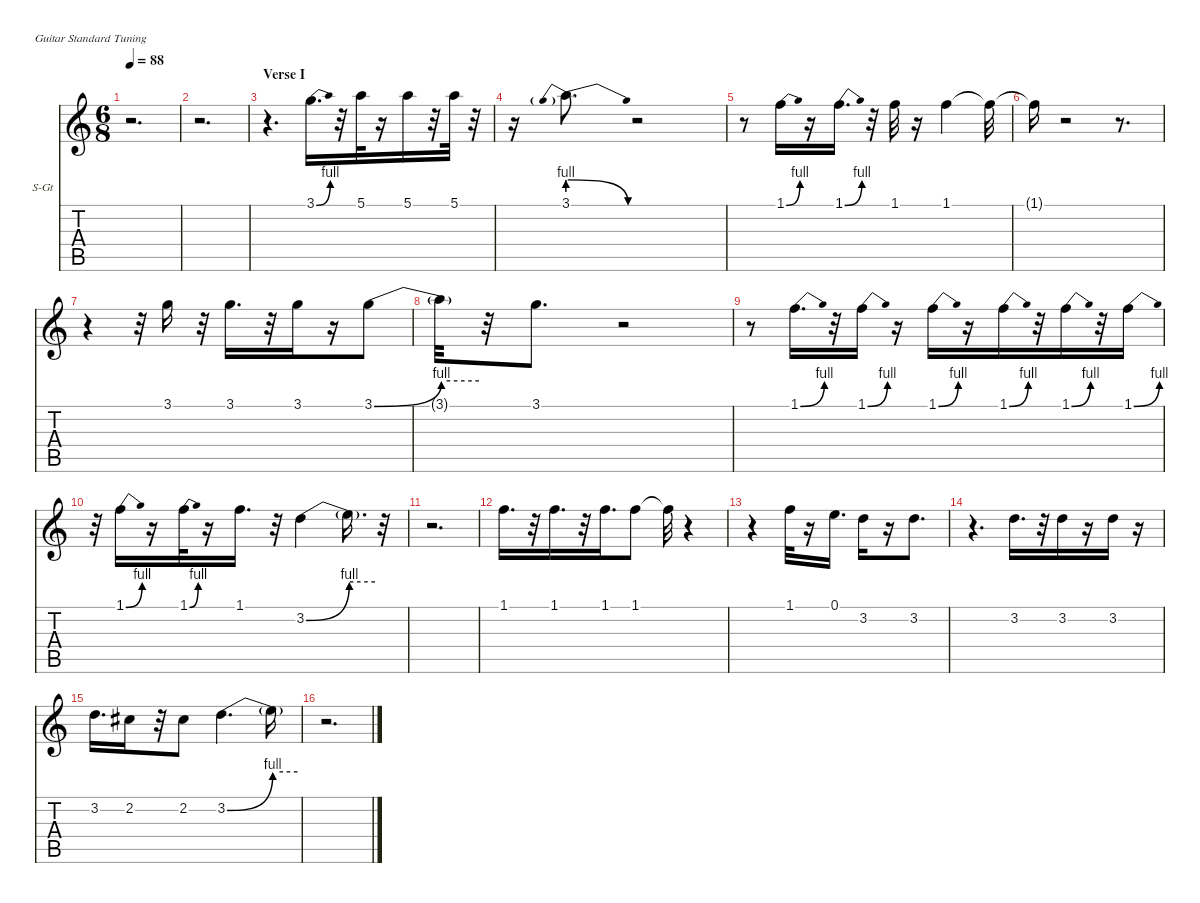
\hideDynamics
\bracketExtendMode nobrackets
\firstSystemTrackNameOrientation horizontal
\otherSystemsTrackNameOrientation horizontal
\track ("Melody              " "S-Gt") {instrument lead6voice}
\staff {score tabs}
\tuning (E4 B3 G3 D3 A2 E2)
\displaytranspose 12
\ts (6 8)
\tempo 88
\clef g2
\ks c
r.2{d dy fff} |
r.2{d} |
\section ("" "Verse I")
r.4{d} 3.1{be (bend 0 0 60 4)}.16{d} r.32 5.1.32 r.16 5.1.16 r.32 5.1.32 r.32 |
r.16 3.1{be (prebendrelease 0 4 60 0)}.8{d} r.2 |
r.8 1.1{be (bend 0 0 60 4)}.16 r.16 1.1{be (bend 0 0 60 4)}.16{d} r.32 1.1.32 r.16 1.1.4 1.1{t}.32{dy f} |
1.1{t}.16 r.2 r.8{d} |
r.4 r.32 3.1.16{dy fff} r.32 3.1.16{d} r.32 3.1.16 r.16 3.1{be (bend 0 0 60 4)}.8 |
3.1{be (hold 0 4 60 4) t}.32{dy f} r.32 3.1.8{d dy fff} r.2 |
r.8 1.1{be (bend 0 0 60 4)}.16{d} r.32 1.1{be (bend 0 0 60 4)}.16 r.16 1.1{be (bend 0 0 60 4)}.16 r.16 1.1{be (bend 0 0 60 4)}.16 r.32 1.1{be (bend 0 0 60 4)}.16 r.32 1.1{be (bend 0 0 60 4)}.16 |
r.32 1.1{be (bend 0 0 60 4)}.16 r.16 1.1{be (bend 0 0 60 4)}.32 r.16 1.1.16{d} r.32 3.2{be (bend 0 0 60 4)}.4 3.2{be (hold 0 4 60 4) t}.16{d dy f} r.32 |
r.2{d} |
1.1.16{d dy fff} r.32 1.1.16{d} r.32 1.1.16{d} 1.1.8 1.1{t}.32{dy f} r.4 |
r.4 1.1.32{dy fff} r.16 0.1.16{d} 3.2.16 r.16 3.2.8{d} |
r.4{d} 3.2.16{d} r.32 3.2.16 r.16 3.2.16 r.16 |
3.2.16{d} 2.2{acc #}.16 r.32 2.2{acc #}.8 3.2{be (bend 0 0 60 4)}.4{d} 3.2{be (hold 0 4 60 4) t}.16{dy f} |
r.2{d}
